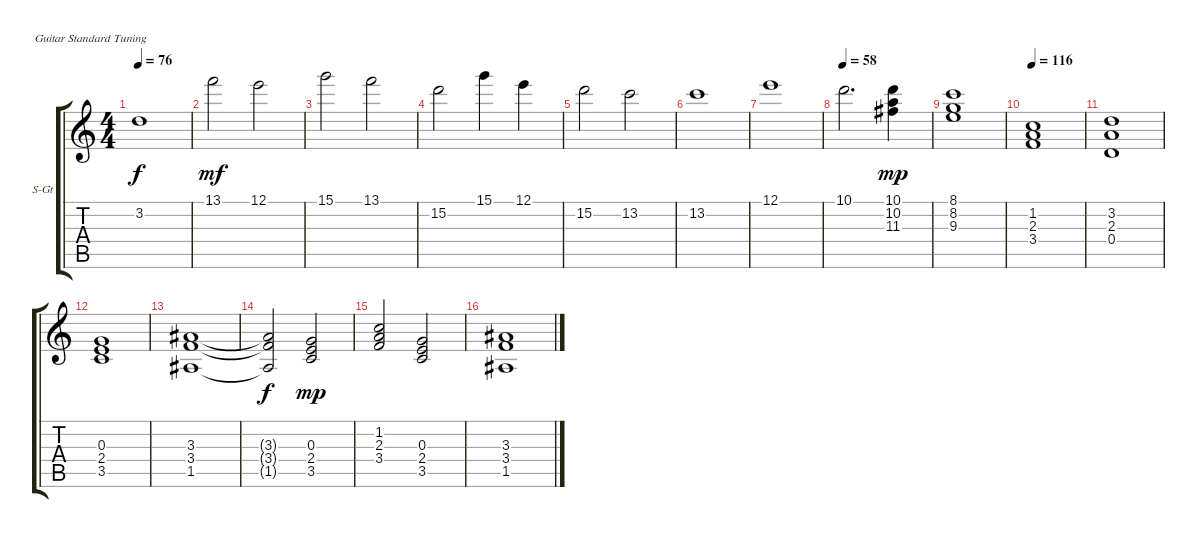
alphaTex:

\bracketExtendMode groupsimilarinstruments
\firstSystemTrackNameOrientation horizontal
\otherSystemsTrackNameOrientation horizontal
\track ("clavier" "S-Gt") {instrument synthstrings1}
\staff {score tabs}
\tuning (E4 B3 G3 D3 A2 E2)
\displaytranspose 12
\ts (4 4)
\tempo 76
\clef g2
\ks c
3.2{t}.1{dy f} |
13.1.2{dy mf} 12.1.2 |
15.1.2 13.1.2 |
15.2.2 15.1.4 12.1.4 |
15.2.2 13.2.2 |
13.2.1 |
12.1.1 |
\tempo 58
10.1.2{d} (10.1 10.2 11.3).4{dy mp} |
(8.1 8.2 9.3).1 |
\tempo 116
(1.2 2.3 3.4).1 |
(3.2 2.3 0.4).1 |
(0.3 2.4 3.5).1 |
(3.3 3.4 1.5).1 |
(3.3{t} 3.4{t} 1.5{t}).2{dy f} (0.3 2.4 3.5).2{dy mp} |
(1.2 2.3 3.4).2 (0.3 2.4 3.5).2 |
(3.3 3.4 1.5).1
